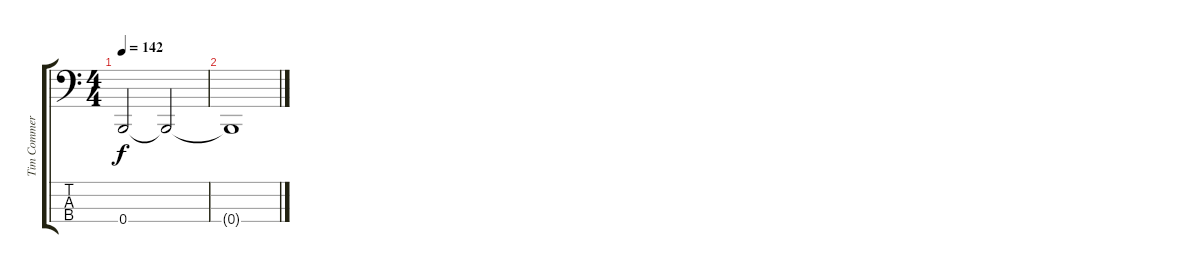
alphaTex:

\track ("Tim Commerford" "Tim Commer") {instrument electricbassfinger}
\staff {score tabs}
\tuning (G2 D2 A1 B0) {hide}
\ts (4 4)
\tempo 142
\clef f4
\ks c
0.4{t}.2{dy f} 0.4{t}.2 |
0.4{t}.1
